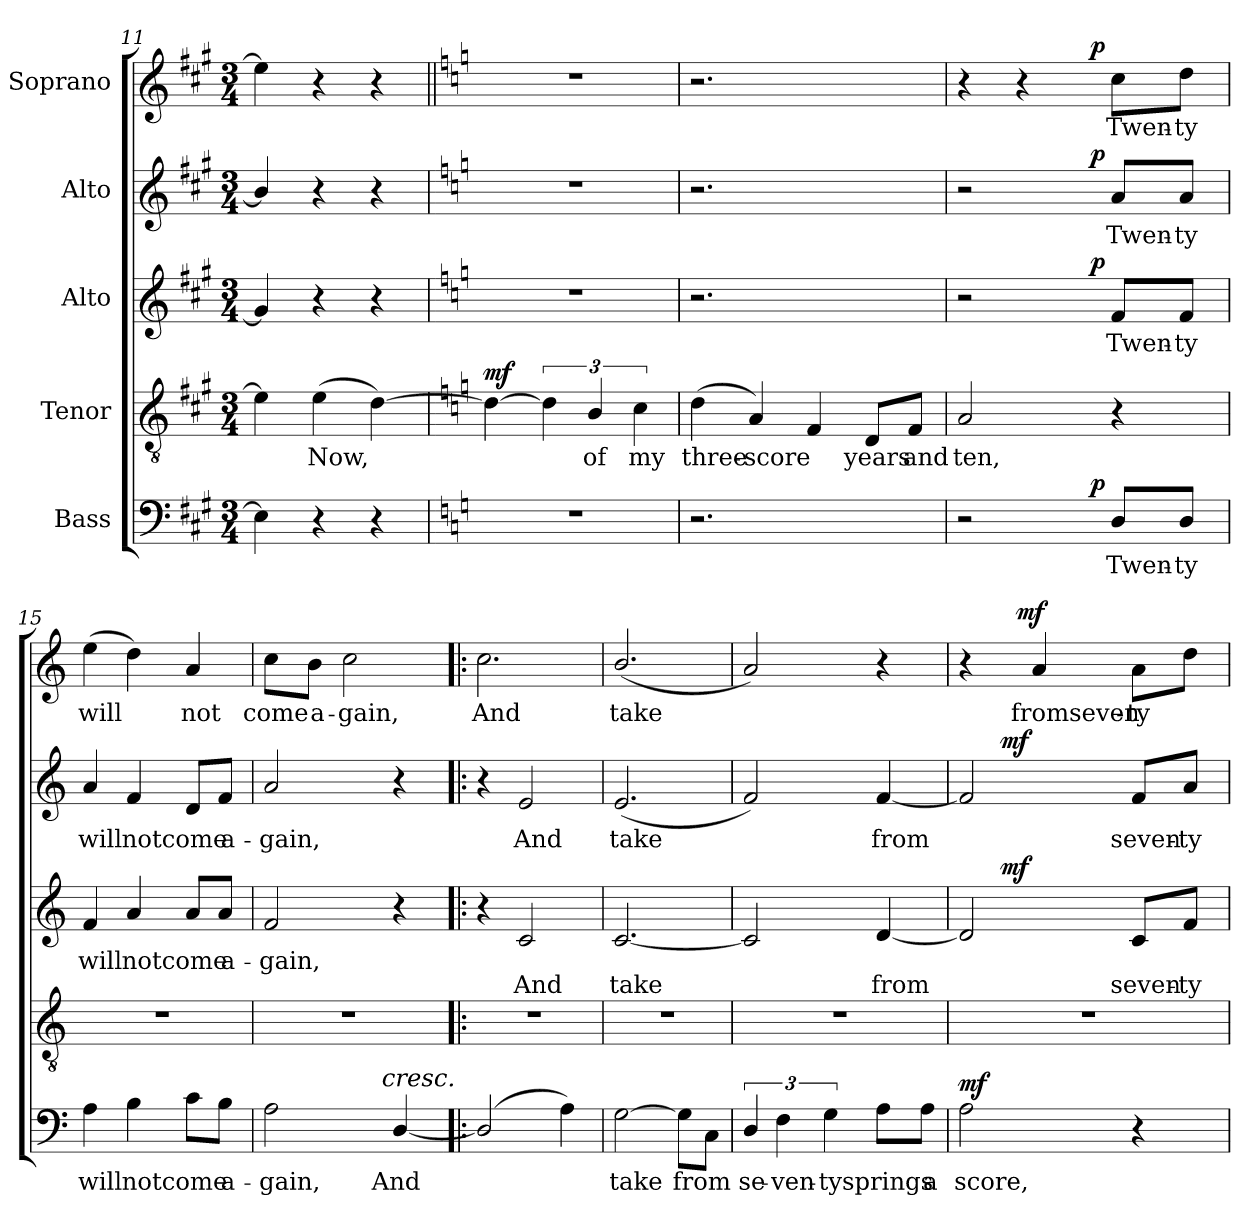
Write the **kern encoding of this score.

**kern	**text	**dynam	**kern	**text	**dynam	**kern	**text	**text	**dynam	**kern	**text	**dynam	**kern	**text	**dynam
*part5	*part5	*part5	*part4	*part4	*part4	*part3	*part3	*part3	*part3	*part2	*part2	*part2	*part1	*part1	*part1
*staff5	*staff5	*staff5	*staff4	*staff4	*staff4	*staff3	*staff3	*staff3	*staff3	*staff2	*staff2	*staff2	*staff1	*staff1	*staff1
*I"Bass	*	*	*I"Tenor	*	*	*I"Alto	*	*	*	*I"Alto	*	*	*I"Soprano	*	*
*clefF4	*	*	*clefGv2	*	*	*clefG2	*	*	*	*clefG2	*	*	*clefG2	*	*
*k[f#c#g#]	*	*	*k[f#c#g#]	*	*	*k[f#c#g#]	*	*	*	*k[f#c#g#]	*	*	*k[f#c#g#]	*	*
*A:	*	*	*A:	*	*	*A:	*	*	*	*A:	*	*	*A:	*	*
*M3/4	*	*	*M3/4	*	*	*M3/4	*	*	*	*M3/4	*	*	*M3/4	*	*
=11	=11	=11	=11	=11	=11	=11	=11	=11	=11	=11	=11	=11	=11	=11	=11
4E\]	.	.	4e\]	.	.	4g#/]	.	.	.	4b/]	.	.	4ee\]	.	.
!	!	!	!	!LO:LY:b	!	!	!	!	!	!	!	!	!	!	!
4r	.	.	(>4e\	Now,	.	4r	.	.	.	4r	.	.	4r	.	.
4r	.	.	[>4d\)	.	.	4r	.	.	.	4r	.	.	4r	.	.
=12	=12||	=12||	=12	=12||	=12||	=12	=12||	=12||	=12||	=12	=12||	=12||	=12||	=12||	=12||
*k[]	*	*	*k[]	*	*	*k[]	*	*	*	*k[]	*	*	*k[]	*	*
*C:	*	*	*C:	*	*	*C:	*	*	*	*C:	*	*	*C:	*	*
!LO:N:vis=1	!	!	!	!	!LO:DY:a	!LO:N:vis=1	!	!	!	!LO:N:vis=1	!	!	!LO:N:vis=1	!	!
2.r	.	.	4d\_>	.	mf	2.r	.	.	.	2.r	.	.	2.r	.	.
.	.	.	6d\]	.	.	.	.	.	.	.	.	.	.	.	.
!	!	!	!	!LO:LY:b:cj	!	!	!	!	!	!	!	!	!	!	!
.	.	.	6B/	of	.	.	.	.	.	.	.	.	.	.	.
!	!	!	!	!LO:LY:b:cj	!	!	!	!	!	!	!	!	!	!	!
.	.	.	6c\	my	.	.	.	.	.	.	.	.	.	.	.
=13	=13	=13	=13	=13	=13	=13	=13	=13	=13	=13	=13	=13	=13	=13	=13
!	!	!	!	!LO:LY:b	!	!	!	!	!	!	!	!	!	!	!
2.r	.	.	(>4d\	three-	.	2.r	.	.	.	2.r	.	.	2.r	.	.
!	!	!	!	!LO:LY:b:cj	!	!	!	!	!	!	!	!	!	!	!
.	.	.	4A</)	-score	.	.	.	.	.	.	.	.	.	.	.
.	.	.	4F/	.	.	.	.	.	.	.	.	.	.	.	.
!	!	!	!	!LO:LY:b:cj	!	!	!	!	!	!	!	!	!	!	!
4ryy	.	.	8D/L	years	.	4ryy	.	.	.	4ryy	.	.	4ryy	.	.
!	!	!	!	!LO:LY:b:cj	!	!	!	!	!	!	!	!	!	!	!
.	.	.	8F/J	and	.	.	.	.	.	.	.	.	.	.	.
=14	=14	=14	=14	=14	=14	=14	=14	=14	=14	=14	=14	=14	=14	=14	=14
!	!	!	!	!LO:LY:b:cj	!	!	!	!	!	!	!	!	!	!	!
*^	*	*	*	*	*	*^	*	*	*	*^	*	*	*^	*	*
2r	4ryy	.	.	2A/	ten,	.	2r	4ryy	.	.	.	2r	4ryy	.	.	4r	4ryy	.	.
.	8ryy	.	.	.	.	.	.	8ryy	.	.	.	.	8ryy	.	.	4r	8ryy	.	.
.	16ryy	.	.	.	.	.	.	16ryy	.	.	.	.	16ryy	.	.	.	16ryy	.	.
.	64ryy	.	.	.	.	.	.	64ryy	.	.	.	.	64ryy	.	.	.	64ryy	.	.
!	!	!	!LO:DY:a	!	!	!	!	!	!	!	!LO:DY:a	!	!	!	!LO:DY:a	!	!	!	!LO:DY:a
.	4ryy	.	p	.	.	.	.	4ryy	.	.	p	.	4ryy	.	p	.	4ryy	.	p
!	!	!LO:LY:b:cj	!	!	!	!	!	!	!LO:LY:b	!	!	!	!	!LO:LY:b:cj	!	!	!	!LO:LY:b:cj	!
8D/L	.	Twen-	.	4r	.	.	8f/L	.	Twen-	.	.	8a/L	.	Twen-	.	8cc\L	.	Twen-	.
!	!	!LO:LY:b:rj	!	!	!	!	!	!	!LO:LY:b:cj	!	!	!	!	!LO:LY:b:rj	!	!	!	!LO:LY:b:rj	!
8D/J	.	-ty	.	.	.	.	8f/J	.	-ty	.	.	8a/J	.	-ty	.	8dd\J	.	-ty	.
.	32.ryy	.	.	.	.	.	.	32.ryy	.	.	.	.	32.ryy	.	.	.	32.ryy	.	.
!!LO:LB:g=z
=15	=15	=15	=15	=15	=15	=15	=15	=15	=15	=15	=15	=15	=15	=15	=15	=15	=15	=15	=15
!	!	!LO:LY:b:cj	!	!LO:N:vis=1	!	!	!	!	!LO:LY:b	!	!	!	!	!LO:LY:b:cj	!	!	!	!LO:LY:b	!
*	*	*	*	*	*	*	*v	*v	*	*	*	*	*	*	*	*v	*v	*	*
*	*	*	*	*	*	*	*	*	*	*	*v	*v	*	*	*	*	*
4A\	4...ryy	will	.	2.r	.	.	4f/	will	.	.	4a/	will	.	(>4ee\	will	.
!	!	!LO:LY:b	!	!	!	!	!	!LO:LY:b	!	!	!	!LO:LY:b	!	!	!	!
4B\	.	notcome	.	.	.	.	4a/	notcome	.	.	4f/	notcome	.	4dd\)	.	.
.	4ryy	.	.	.	.	.	.	.	.	.	.	.	.	.	.	.
!	!	!	!	!	!	!	!	!	!	!	!	!	!	!	!LO:LY:b:cj	!
8c\L	.	.	.	.	.	.	8a/L	.	.	.	8d/L	.	.	4a/	not	.
!	!	!LO:LY:b:cj	!	!	!	!	!	!LO:LY:b	!	!	!	!LO:LY:b:cj	!	!	!	!
8B\J	.	a-	.	.	.	.	8a/J	a-	.	.	8f/J	a-	.	.	.	.
.	32ryy	.	.	.	.	.	.	.	.	.	.	.	.	.	.	.
=16	=16	=16	=16	=16	=16	=16	=16	=16	=16	=16	=16	=16	=16	=16	=16	=16
!	!	!LO:LY:b:cj	!	!LO:N:vis=1	!	!	!	!LO:LY:b	!	!	!	!LO:LY:b:cj	!	!	!LO:LY:b:cj	!
2A\	4...ryy	-gain,	.	2.r	.	.	2f/	-gain,	.	.	2a/	-gain,	.	8cc\L	come	.
!	!	!	!	!	!	!	!	!	!	!	!	!	!	!	!LO:LY:b:cj	!
.	.	.	.	.	.	.	.	.	.	.	.	.	.	8b\J	a-	.
!	!	!	!	!	!	!	!	!	!	!	!	!	!	!	!LO:LY:b:cj	!
.	.	.	.	.	.	.	.	.	.	.	.	.	.	2cc\	-gain,	.
!	!LO:TX:a:i:t=cresc.	!	!	!	!	!	!	!	!	!	!	!	!	!	!	!
.	4ryy	.	.	.	.	.	.	.	.	.	.	.	.	.	.	.
!	!	!LO:LY:b	!	!	!	!	!	!	!	!	!	!	!	!	!	!
[<4D/	.	And	.	.	.	.	4r	.	.	.	4r	.	.	.	.	.
.	32ryy	.	.	.	.	.	.	.	.	.	.	.	.	.	.	.
=17!|:	=17!|:	=17!|:	=17!|:	=17!|:	=17!|:	=17!|:	=17!|:	=17!|:	=17!|:	=17!|:	=17!|:	=17!|:	=17!|:	=17!|:	=17!|:	=17!|:
!	!	!	!	!LO:N:vis=1	!	!	!	!	!	!	!	!	!	!	!LO:LY:b	!
*v	*v	*	*	*	*	*	*	*	*	*	*	*	*	*	*	*
(<2D/]	.	.	2.r	.	.	4r	.	.	.	4r	.	.	2.cc\	And	.
!	!	!	!	!	!	!	!	!LO:LY:b:cj	!	!	!LO:LY:b:cj	!	!	!	!
.	.	.	.	.	.	2c/	.	And	.	2e/	And	.	.	.	.
4A\)	.	.	.	.	.	.	.	.	.	.	.	.	.	.	.
=18	=18	=18	=18	=18	=18	=18	=18	=18	=18	=18	=18	=18	=18	=18	=18
!	!LO:LY:b	!	!LO:N:vis=1	!	!	!	!	!LO:LY:b	!	!	!LO:LY:b	!	!	!LO:LY:b	!
[>2G\	take	.	2.r	.	.	[<2.c/	.	take	.	(<2.e/	take	.	(<2.b/	take	.
!	!LO:LY:b	!	!	!	!	!	!	!	!	!	!	!	!	!	!
8G\L]	from	.	.	.	.	.	.	.	.	.	.	.	.	.	.
8C\J	.	.	.	.	.	.	.	.	.	.	.	.	.	.	.
=19	=19	=19	=19	=19	=19	=19	=19	=19	=19	=19	=19	=19	=19	=19	=19
!	!LO:LY:b	!	!LO:N:vis=1	!	!	!	!	!	!	!	!	!	!	!	!
6D/	se-	.	2.r	.	.	2c/]	.	.	.	2f/)	.	.	2a/)	.	.
!	!LO:LY:b:cj	!	!	!	!	!	!	!	!	!	!	!	!	!	!
6F\	-ven-	.	.	.	.	.	.	.	.	.	.	.	.	.	.
!	!LO:LY:b:cj	!	!	!	!	!	!	!	!	!	!	!	!	!	!
6G\	-tysprings	.	.	.	.	.	.	.	.	.	.	.	.	.	.
!	!	!	!	!	!	!	!	!LO:LY:b	!	!	!LO:LY:b	!	!	!	!
8A\L	.	.	.	.	.	[<4d/	.	from	.	[<4f/	from	.	4r	.	.
!	!LO:LY:b:cj	!	!	!	!	!	!	!	!	!	!	!	!	!	!
8A\J	a	.	.	.	.	.	.	.	.	.	.	.	.	.	.
=20	=20	=20	=20	=20	=20	=20	=20	=20	=20	=20	=20	=20	=20	=20	=20
!	!LO:LY:b:cj	!LO:DY:a	!LO:N:vis=1	!	!	!	!	!	!	!	!	!	!	!	!
*	*	*	*	*	*	*^	*	*	*	*^	*	*	*^	*	*
2A\	score,	mf	2.r	.	.	2d/]	8ryy	.	.	.	2f/]	8ryy	.	.	4r	8ryy	.	.
.	.	.	.	.	.	.	32.ryy	.	.	.	.	32.ryy	.	.	.	16ryy	.	.
!	!	!	!	!	!	!	!	!	!	!LO:DY:a	!	!	!	!LO:DY:a	!	!	!	!
.	.	.	.	.	.	.	2ryy	.	.	mf	.	2ryy	.	mf	.	.	.	.
.	.	.	.	.	.	.	.	.	.	.	.	.	.	.	.	64ryy	.	.
!	!	!	!	!	!	!	!	!	!	!	!	!	!	!	!	!	!	!LO:DY:a
.	.	.	.	.	.	.	.	.	.	.	.	.	.	.	.	2ryy	.	mf
!	!	!	!	!	!	!	!	!	!	!	!	!	!	!	!	!	!LO:LY:b	!
.	.	.	.	.	.	.	.	.	.	.	.	.	.	.	4a/	.	fromseven-	.
!	!	!	!	!	!	!	!	!	!LO:LY:b:cj	!	!	!	!LO:LY:b:cj	!	!	!	!LO:LY:b:cj	!
4r	.	.	.	.	.	8c/L	.	.	seven-	.	8f/L	.	seven-	.	8a\L	.	-ty	.
!	!	!	!	!	!	!	!	!	!LO:LY:b:rj	!	!	!	!LO:LY:b:rj	!	!	!	!	!
.	.	.	.	.	.	8f/J	.	.	-ty	.	8a/J	.	-ty	.	8dd\J	.	.	.
.	.	.	.	.	.	.	16ryy	.	.	.	.	16ryy	.	.	.	.	.	.
.	.	.	.	.	.	.	.	.	.	.	.	.	.	.	.	32.ryy	.	.
.	.	.	.	.	.	.	64ryy	.	.	.	.	64ryy	.	.	.	.	.	.
*	*	*	*	*	*	*v	*v	*	*	*	*	*	*	*	*v	*v	*	*
*	*	*	*	*	*	*	*	*	*	*v	*v	*	*	*	*	*
=	=	=	=	=	=	=	=	=	=	=	=	=	=	=	=
*-	*-	*-	*-	*-	*-	*-	*-	*-	*-	*-	*-	*-	*-	*-	*-
